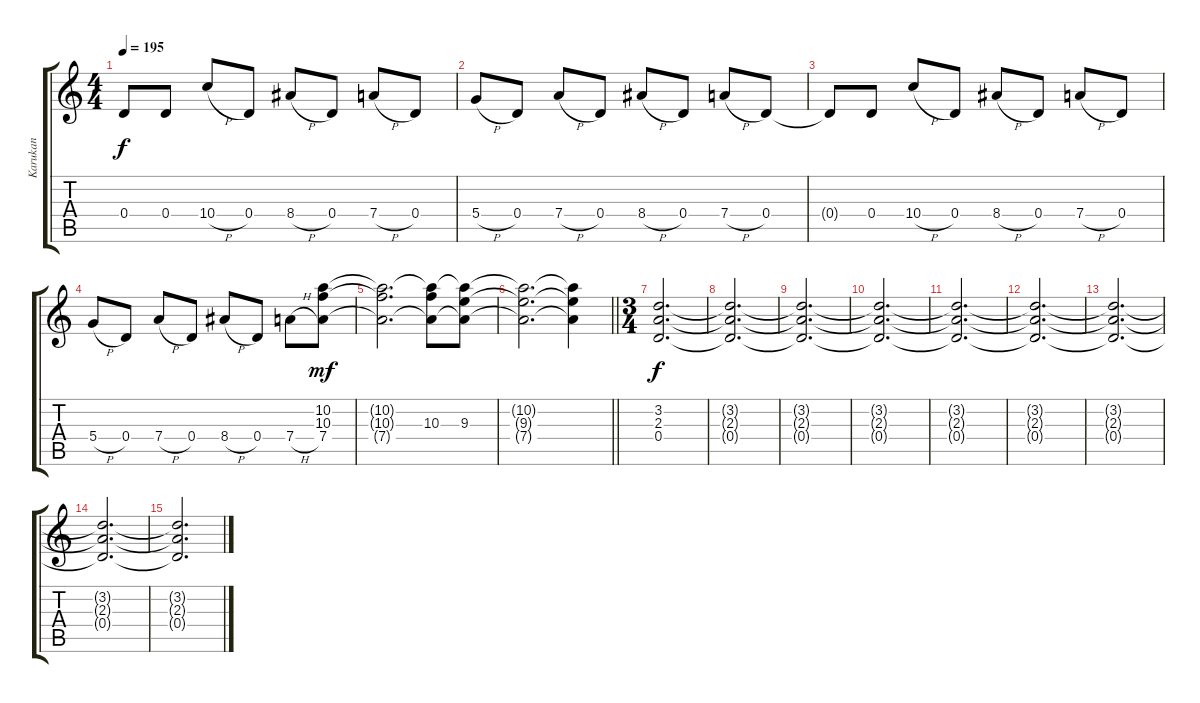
\track ("Karukan" "Karukan") {instrument distortionguitar}
\staff {score tabs}
\tuning (E4 B3 G3 D3 A2 E2) {hide}
\ts (4 4)
\tempo 195
\clef g2
\ks c
0.4{t}.8{dy f} 0.4.8 10.4{h}.8 0.4.8 8.4{h}.8 0.4.8 7.4{h}.8 0.4.8 |
5.4{h}.8 0.4.8 7.4{h}.8 0.4.8 8.4{h}.8 0.4.8 7.4{h}.8 0.4.8 |
0.4{t}.8 0.4.8 10.4{h}.8 0.4.8 8.4{h}.8 0.4.8 7.4{h}.8 0.4.8 |
5.4{h}.8 0.4.8 7.4{h}.8 0.4.8 8.4{h}.8 0.4.8 7.4{h}.8 (10.2 10.3 7.4).8{dy mf} |
(10.2{t} 10.3{t} 7.4{t}).2{d} (10.2{t} 10.3 7.4{t}).8 (10.2{t} 9.3 7.4{t}).8 |
\barLineRight lightlight
(10.2{t} 9.3{t} 7.4{t}).2{d} (10.2{t} 9.3{t} 7.4{t}).4 |
\ts (3 4)
(3.2 2.3 0.4).2{d dy f} |
(3.2{t} 2.3{t} 0.4{t}).2{d} |
(3.2{t} 2.3{t} 0.4{t}).2{d} |
(3.2{t} 2.3{t} 0.4{t}).2{d} |
(3.2{t} 2.3{t} 0.4{t}).2{d volume 0} |
(3.2{t} 2.3{t} 0.4{t}).2{d} |
(3.2{t} 2.3{t} 0.4{t}).2{d} |
(3.2{t} 2.3{t} 0.4{t}).2{d} |
(3.2{t} 2.3{t} 0.4{t}).2{d}
